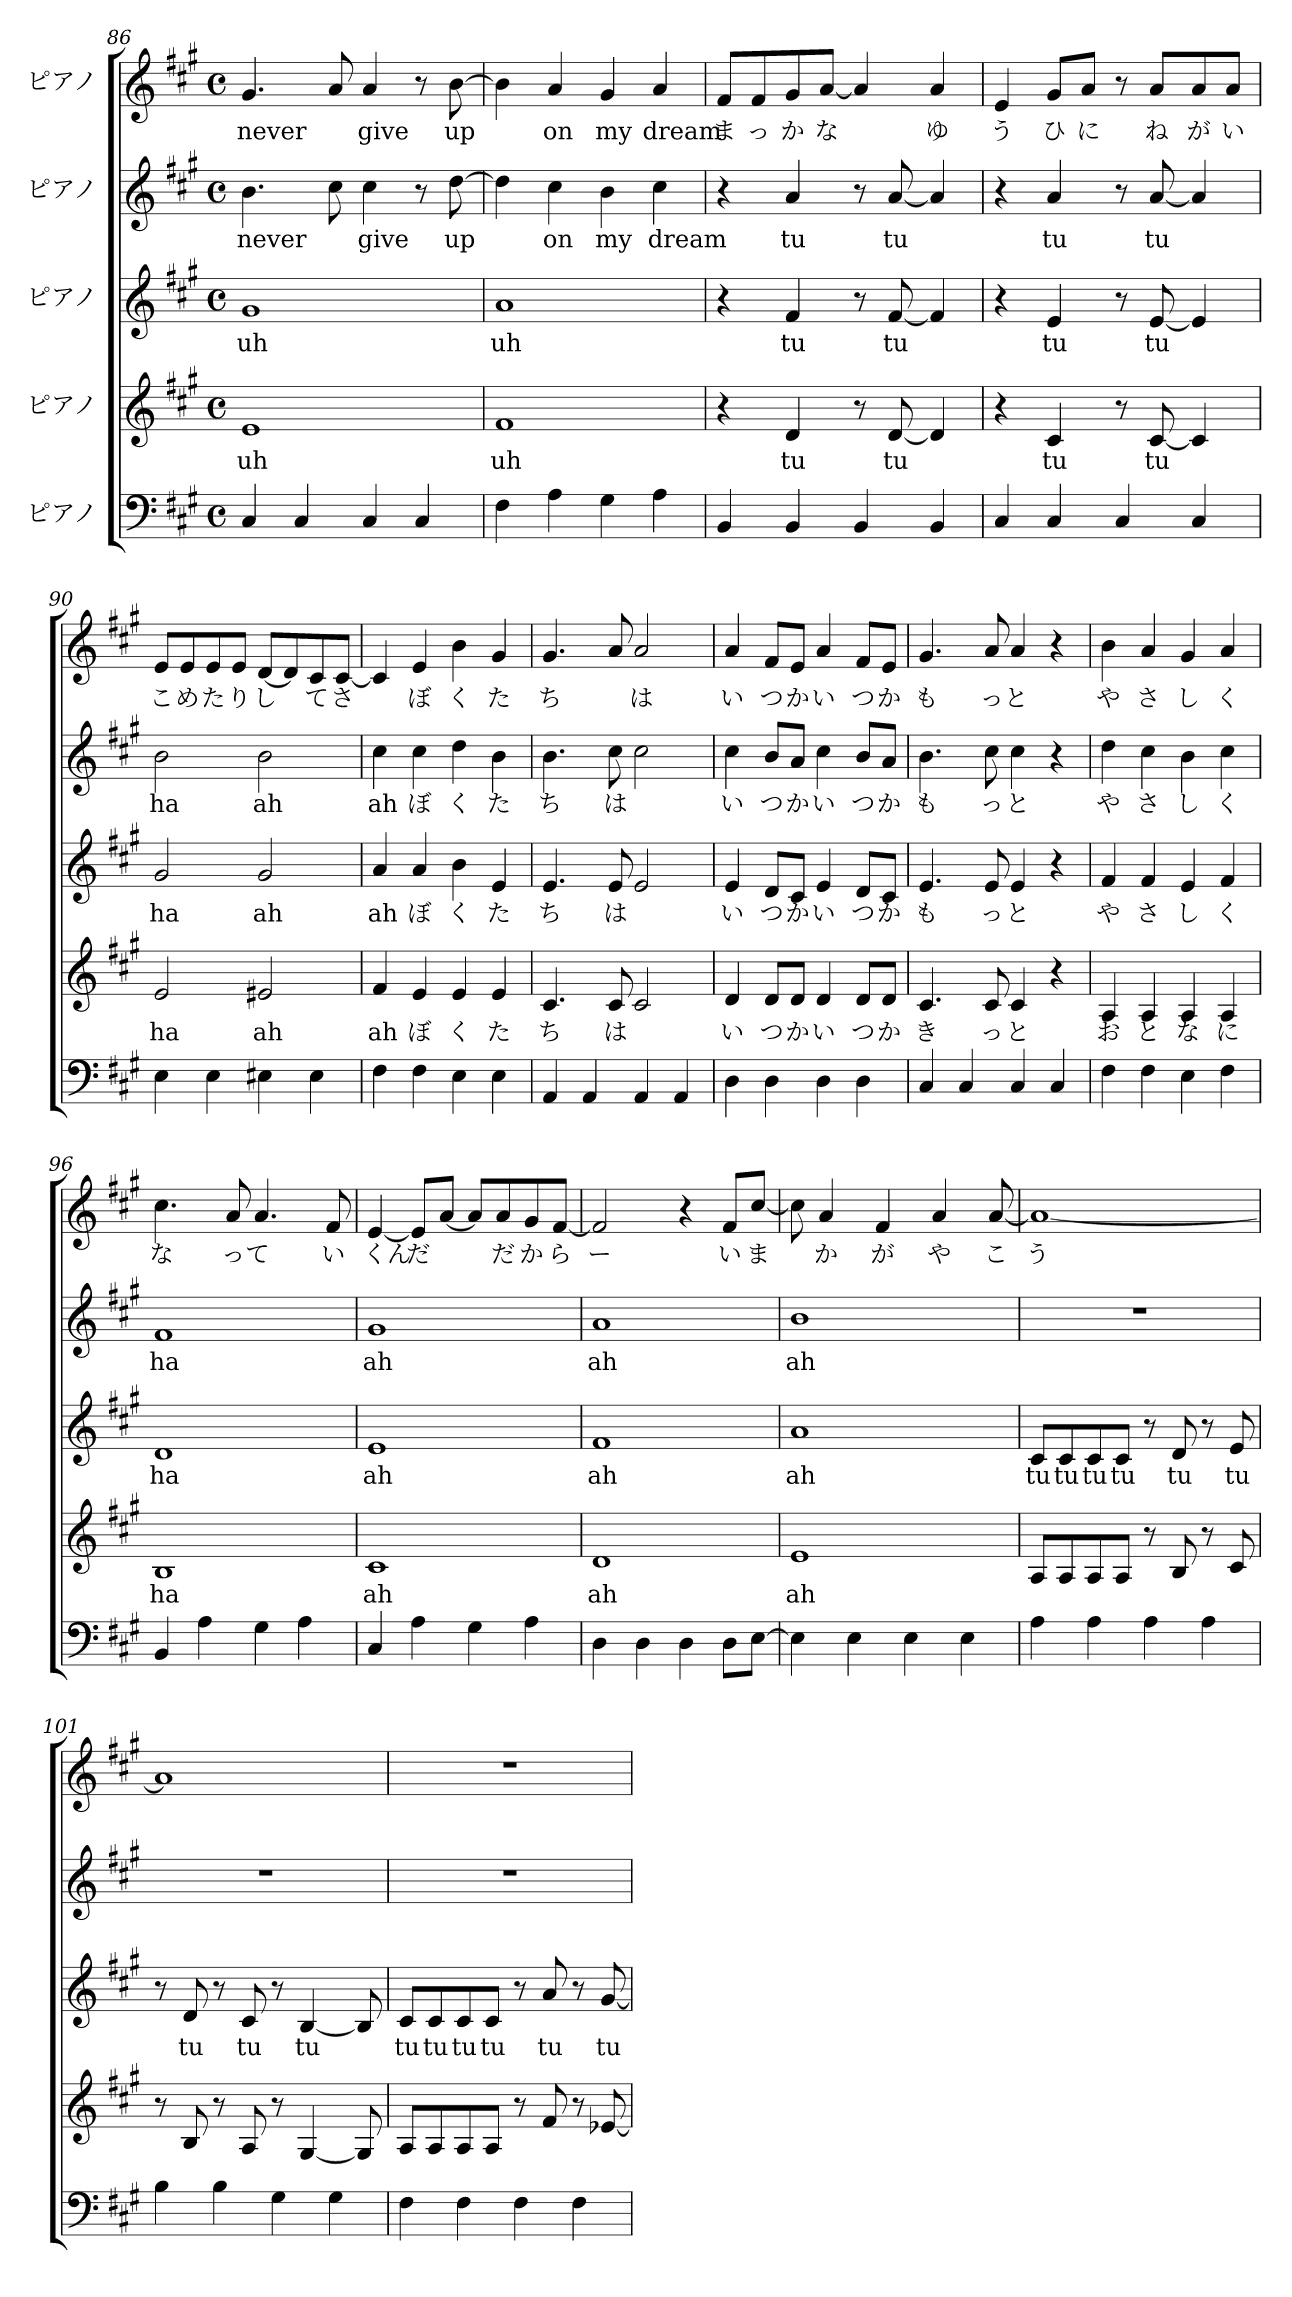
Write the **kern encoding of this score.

**kern	**kern	**text	**kern	**text	**kern	**text	**kern	**text
*part5	*part4	*part4	*part3	*part3	*part2	*part2	*part1	*part1
*staff5	*staff4	*staff4	*staff3	*staff3	*staff2	*staff2	*staff1	*staff1
*I"ピアノ	*I"ピアノ	*	*I"ピアノ	*	*I"ピアノ	*	*I"ピアノ	*
*clefF4	*clefG2	*	*clefG2	*	*clefG2	*	*clefG2	*
*k[f#c#g#]	*k[f#c#g#]	*	*k[f#c#g#]	*	*k[f#c#g#]	*	*k[f#c#g#]	*
*M4/4	*M4/4	*	*M4/4	*	*M4/4	*	*M4/4	*
*met(c)	*met(c)	*	*met(c)	*	*met(c)	*	*met(c)	*
=86	=86	=86	=86	=86	=86	=86	=86	=86
4C#	1e	uh	1g#	uh	4.b	never	4.g#	never
4C#	.	.	.	.	.	.	.	.
.	.	.	.	.	8cc#	.	8a	.
4C#	.	.	.	.	4cc#	give	4a	give
4C#	.	.	.	.	8r	.	8r	.
.	.	.	.	.	[8dd	up	[8b	up
=87	=87	=87	=87	=87	=87	=87	=87	=87
4F#	1f#	uh	1a	uh	4dd]	.	4b]	.
4A	.	.	.	.	4cc#	on	4a	on
4G#	.	.	.	.	4b	my	4g#	my
4A	.	.	.	.	4cc#	dream	4a	dream
=88	=88	=88	=88	=88	=88	=88	=88	=88
4BB	4r	.	4r	.	4r	.	8f#L	ま
.	.	.	.	.	.	.	8f#	っ
4BB	4d	tu	4f#	tu	4a	tu	8g#	か
.	.	.	.	.	.	.	[8aJ	な
4BB	8r	.	8r	.	8r	.	4a]	.
.	[8d	tu	[8f#	tu	[8a	tu	.	.
4BB	4d]	.	4f#]	.	4a]	.	4a	ゆ
=89	=89	=89	=89	=89	=89	=89	=89	=89
4C#	4r	.	4r	.	4r	.	4e	う
4C#	4c#	tu	4e	tu	4a	tu	8g#L	ひ
.	.	.	.	.	.	.	8aJ	に
4C#	8r	.	8r	.	8r	.	8r	.
.	[8c#	tu	[8e	tu	[8a	tu	8aL	ね
4C#	4c#]	.	4e]	.	4a]	.	8a	が
.	.	.	.	.	.	.	8aJ	い
=90	=90	=90	=90	=90	=90	=90	=90	=90
4E	2e	ha	2g#	ha	2b	ha	8eL	こ
.	.	.	.	.	.	.	8e	め
4E	.	.	.	.	.	.	8e	た
.	.	.	.	.	.	.	8eJ	り
4E#X	2e#X	ah	2g#	ah	2b	ah	[8dL	し
.	.	.	.	.	.	.	8d]	.
4E#	.	.	.	.	.	.	8c#	て
.	.	.	.	.	.	.	[8c#J	さ
=91	=91	=91	=91	=91	=91	=91	=91	=91
4F#	4f#	ah	4a	ah	4cc#	ah	4c#]	.
4F#	4e	ぼ	4a	ぼ	4cc#	ぼ	4e	ぼ
4E	4e	く	4b	く	4dd	く	4b	く
4E	4e	た	4e	た	4b	た	4g#	た
=92	=92	=92	=92	=92	=92	=92	=92	=92
4AA	4.c#	ち	4.e	ち	4.b	ち	4.g#	ち
4AA	.	.	.	.	.	.	.	.
.	8c#	は	8e	は	8cc#	は	8a	.
4AA	2c#	.	2e	.	2cc#	.	2a	は
4AA	.	.	.	.	.	.	.	.
=93	=93	=93	=93	=93	=93	=93	=93	=93
4D	4d	い	4e	い	4cc#	い	4a	い
4D	8dL	つ	8dL	つ	8bL	つ	8f#L	つ
.	8dJ	か	8c#J	か	8aJ	か	8eJ	か
4D	4d	い	4e	い	4cc#	い	4a	い
4D	8dL	つ	8dL	つ	8bL	つ	8f#L	つ
.	8dJ	か	8c#J	か	8aJ	か	8eJ	か
=94	=94	=94	=94	=94	=94	=94	=94	=94
4C#	4.c#	き	4.e	も	4.b	も	4.g#	も
4C#	.	.	.	.	.	.	.	.
.	8c#	っ	8e	っ	8cc#	っ	8a	っと
4C#	4c#	と	4e	と	4cc#	と	4a	.
4C#	4r	.	4r	.	4r	.	4r	.
=95	=95	=95	=95	=95	=95	=95	=95	=95
4F#	4A	お	4f#	や	4dd	や	4b	や
4F#	4A	と	4f#	さ	4cc#	さ	4a	さ
4E	4A	な	4e	し	4b	し	4g#	し
4F#	4A	に	4f#	く	4cc#	く	4a	く
=96	=96	=96	=96	=96	=96	=96	=96	=96
4BB	1B	ha	1d	ha	1f#	ha	4.cc#	な
4A	.	.	.	.	.	.	.	.
.	.	.	.	.	.	.	8a	って
4G#	.	.	.	.	.	.	4.a	.
4A	.	.	.	.	.	.	.	.
.	.	.	.	.	.	.	8f#	い
=97	=97	=97	=97	=97	=97	=97	=97	=97
4C#	1c#	ah	1e	ah	1g#	ah	[4e	くん
4A	.	.	.	.	.	.	8eL]	だ
.	.	.	.	.	.	.	[8aJ	.
4G#	.	.	.	.	.	.	8aL]	.
.	.	.	.	.	.	.	8a	だ
4A	.	.	.	.	.	.	8g#	か
.	.	.	.	.	.	.	[8f#J	ら
=98	=98	=98	=98	=98	=98	=98	=98	=98
4D	1d	ah	1f#	ah	1a	ah	2f#]	ー
4D	.	.	.	.	.	.	.	.
4D	.	.	.	.	.	.	4r	.
8DL	.	.	.	.	.	.	8f#L	い
[8EJ	.	.	.	.	.	.	[8cc#J	ま
=99	=99	=99	=99	=99	=99	=99	=99	=99
4E]	1e	ah	1a	ah	1b	ah	8cc#]	.
.	.	.	.	.	.	.	4a	か
4E	.	.	.	.	.	.	.	.
.	.	.	.	.	.	.	4f#	が
4E	.	.	.	.	.	.	.	.
.	.	.	.	.	.	.	4a	や
4E	.	.	.	.	.	.	.	.
.	.	.	.	.	.	.	[8a	こ
=100	=100	=100	=100	=100	=100	=100	=100	=100
4A	8AL	.	8c#L	tu	1r	.	1a_	う
.	8A	.	8c#	tu	.	.	.	.
4A	8A	.	8c#	tu	.	.	.	.
.	8AJ	.	8c#J	tu	.	.	.	.
4A	8r	.	8r	.	.	.	.	.
.	8B	.	8d	tu	.	.	.	.
4A	8r	.	8r	.	.	.	.	.
.	8c#	.	8e	tu	.	.	.	.
=101	=101	=101	=101	=101	=101	=101	=101	=101
4B	8r	.	8r	.	1r	.	1a]	.
.	8B	.	8d	tu	.	.	.	.
4B	8r	.	8r	.	.	.	.	.
.	8A	.	8c#	tu	.	.	.	.
4G#	8r	.	8r	.	.	.	.	.
.	[4G#	.	[4B	tu	.	.	.	.
4G#	.	.	.	.	.	.	.	.
.	8G#]	.	8B]	.	.	.	.	.
=102	=102	=102	=102	=102	=102	=102	=102	=102
4F#	8AL	.	8c#L	tu	1r	.	1r	.
.	8A	.	8c#	tu	.	.	.	.
4F#	8A	.	8c#	tu	.	.	.	.
.	8AJ	.	8c#J	tu	.	.	.	.
4F#	8r	.	8r	.	.	.	.	.
.	8f#	.	8a	tu	.	.	.	.
4F#	8r	.	8r	.	.	.	.	.
.	[8e-X	.	[8g#	tu	.	.	.	.
=	=	=	=	=	=	=	=	=
*-	*-	*-	*-	*-	*-	*-	*-	*-
